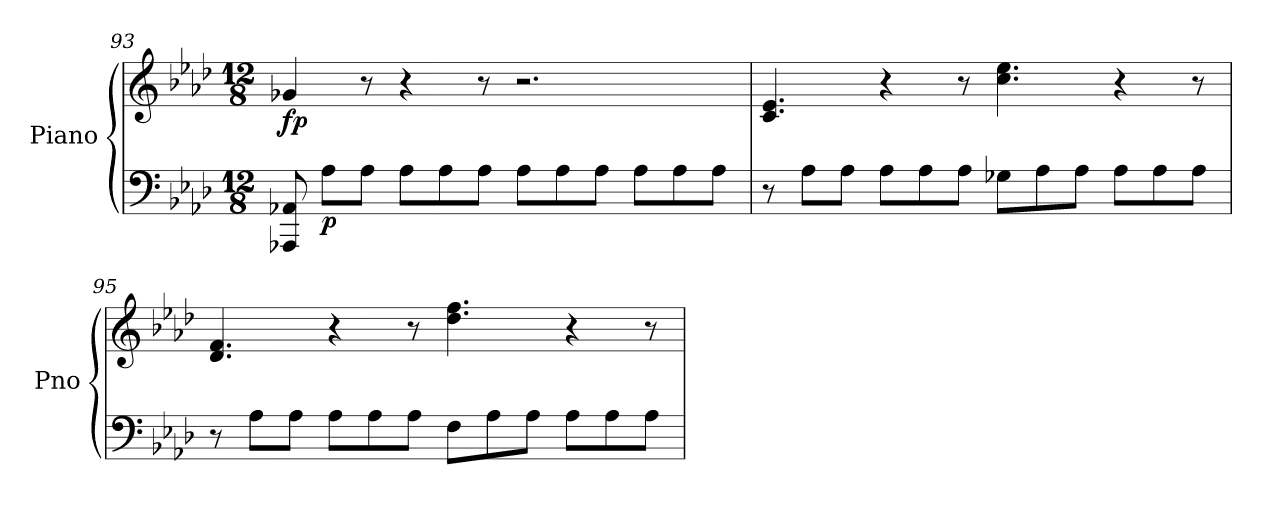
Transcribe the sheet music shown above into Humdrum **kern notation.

**kern	**kern	**dynam
*part1	*part1	*part1
*staff2	*staff1	*staff1/2
*I"Piano	*	*
*I'Pno	*	*
*clefF4	*clefG2	*
*k[b-e-a-d-]	*k[b-e-a-d-]	*
*M12/8	*M12/8	*
=93	=93	=93
!	!	!LO:DY:b
8AAA-X/ 8AA-X/	4g-X/	fp
!	!	!LO:DY:b=2
8A-\L	.	p
8A-\J	8r	.
8A-\L	4r	.
8A-\	.	.
8A-\J	8r	.
8A-\L	2.r	.
8A-\	.	.
8A-\J	.	.
8A-\L	.	.
8A-\	.	.
8A-\J	.	.
!!LO:LB:g=z
=94	=94	=94
8r	4.c/ 4.e-/	.
8A-\L	.	.
8A-\J	.	.
8A-\L	4r	.
8A-\	.	.
8A-\J	8r	.
8G-X\L	4.cc\ 4.ee-\	.
8A-\	.	.
8A-\J	.	.
8A-\L	4r	.
8A-\	.	.
8A-\J	8r	.
=95	=95	=95
8r	4.d-/ 4.f/	.
8A-\L	.	.
8A-\J	.	.
8A-\L	4r	.
8A-\	.	.
8A-\J	8r	.
8F\L	4.dd-\ 4.ff\	.
8A-\	.	.
8A-\J	.	.
8A-\L	4r	.
8A-\	.	.
8A-\J	8r	.
=	=	=
*-	*-	*-
